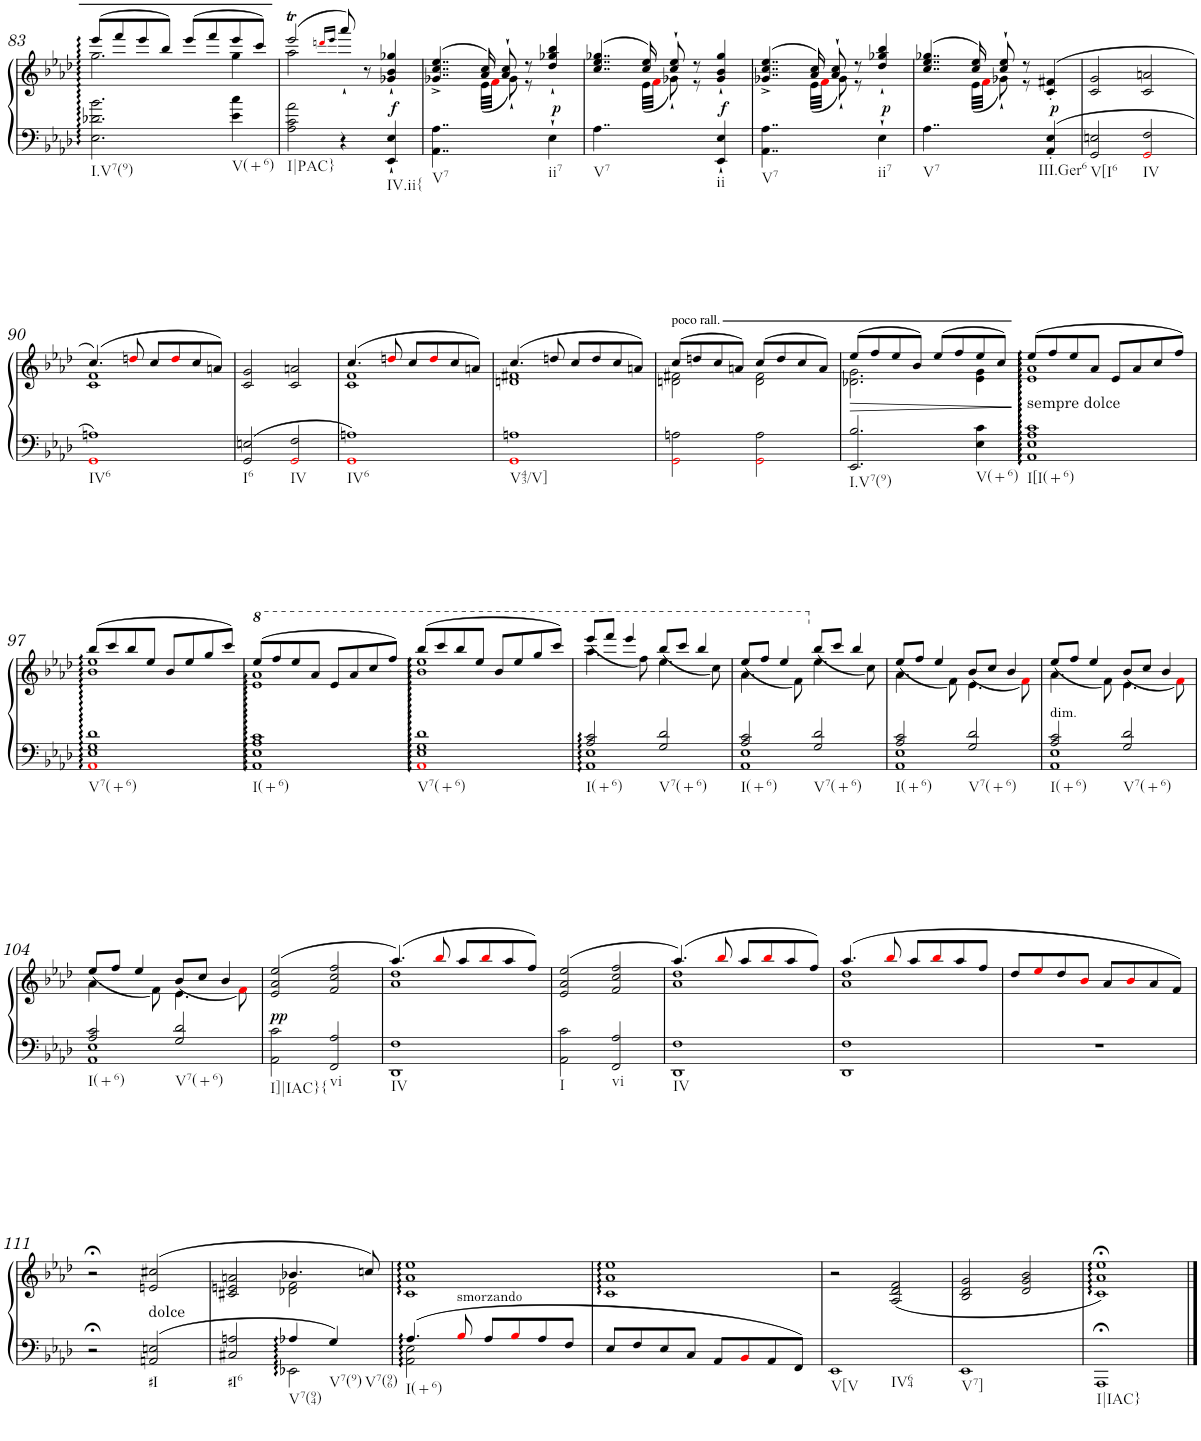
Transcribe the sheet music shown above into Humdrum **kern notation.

**kern	**kern	**dynam
*part1	*part1	*part1
*staff2	*staff1	*staff1/2
*I"Piano	*	*
*I'Pno.	*	*
!!LO:PB:g=z
*clefG2	*clefG2	*
*k[b-e-a-d-]	*k[b-e-a-d-]	*
*M4/4	*M4/4	*
*met(c)	*met(c)	*
=83	=83	=83
*	*^	*
!LO:TX:b:t=I.V7(9)	!	!	!
2.E-\ 2.d-X\ 2.b-\	(8eee-/L	2.gg\	.
.	8fff/	.	.
.	8eee-/	.	.
.	8bb-/J)	.	.
.	(8eee-/L	.	.
.	8fff/	.	.
!LO:TX:b:t=V(+6)	!	!	!
4e-\ 4cc\	8eee-/	4gg\	.
.	8ccc/J)	.	.
=84	=84	=84	=84
!LO:TX:b:t=I|PAC}	!	!	!
2A-\ 2c\ 2a-\	(2eee-T/	2aa-\	.
.	16qdddni/LL	.	.
.	16qeee-/JJ	.	.
4r	8aaa-`/)	2ryy	.
.	8r	.	.
!LO:TX:b:t=IV.ii{	!	!	!
!	!	!	!LO:DY:b
4EE-/` 4E-/`	4g-X/` 4b-/` 4gg-X/`	.	f
=85	=85	=85	=85
!LO:TX:b:t=V7	!	!	!
4..AA-\ 4..A-\	(4..g-X/^ 4..cc/^ 4..ee-/^	4..ryy	.
16ryy	16a-/ 16cc/)	(32e-\LLL	.
.	.	32fi\JJJ	.
8ryy	8a-/` 8cc/`	8g-`\)	.
8ryy	8r	8r	.
!LO:TX:b:t=ii7	!	!	!
!	!	!	!LO:DY:b
4E-`\	4dd-/` 4gg-X/` 4bb-/`	4ryy	p
=86	=86	=86	=86
!LO:TX:b:t=V7	!	!	!
4..A-\	(4..cc/ 4..ee-/ 4..gg-X/	4..ryy	.
16ryy	16cc/ 16ee-/)	(32e-\LLL	.
.	.	32fi\JJJ	.
8ryy	8cc/` 8ee-/`	8g-X`\)	.
8ryy	8r	8r	.
!LO:TX:b:t=ii	!	!	!
!	!	!	!LO:DY:b
4EE-/` 4E-/`	4g-/` 4b-/` 4gg-/`	4ryy	f
=87	=87	=87	=87
!LO:TX:b:t=V7	!	!	!
4..AA-\ 4..A-\	(4..g-X/^ 4..cc/^ 4..ee-/^	4..ryy	.
16ryy	16a-/ 16cc/)	(32e-\LLL	.
.	.	32fi\JJJ	.
8ryy	8a-/` 8cc/`	8g-`\)	.
8ryy	8r	8r	.
!LO:TX:b:t=ii7	!	!	!
!	!	!	!LO:DY:b
4E-`\	4dd-/` 4gg-X/` 4bb-/`	4ryy	p
=88	=88	=88	=88
!LO:TX:b:t=V7	!	!	!
4..A-\	(4..cc/ 4..ee-/ 4..gg-X/	4..ryy	.
16ryy	16cc/ 16ee-/)	(32e-\LLL	.
.	.	32fi\JJJ	.
8ryy	8cc/` 8ee-/`	8g-X`\)	.
8ryy	8r	8r	.
!LO:TX:b:t=III.Ger6	!	!	!
!	!	!	!LO:DY:b
4AA-/' 4E-/'	(4c/' 4f#X/'	4ryy	p
=89	=89	=89	=89
!LO:TX:b:t=V[I6	!	!	!
*	*v	*v	*
2GG/ 2En/	2c/ 2g/	.
!LO:TX:b:t=IV	!	!
2GGi/ 2F/	2c/ 2an/	.
!!LO:LB:g=z
=90	=90	=90
*	*^	*
!LO:TX:b:t=IV6	!	!	!
1GGi 1An	(4.cc/)	1c 1f	.
.	8ddni/	.	.
.	8cc/L	.	.
.	8ddi/	.	.
.	8cc/	.	.
.	8an/J)	.	.
*	*v	*v	*
=91	=91	=91
!LO:TX:b:t=I6	!	!
2GG/ 2En/	2c/ 2g/	.
!LO:TX:b:t=IV	!	!
2GGi/ 2F/	2c/ 2an/	.
=92	=92	=92
*	*^	*
!LO:TX:b:t=IV6	!	!	!
1GGi 1An	(4.cc/	1c 1f	.
.	8ddni/	.	.
.	8cc/L	.	.
.	8ddi/	.	.
.	8cc/	.	.
.	8an/J)	.	.
=93	=93	=93	=93
!LO:TX:b:t=V43/V]	!	!	!
1GGi 1An	(4.cc/	1dn 1f#X	.
.	8ddn/	.	.
.	8cc/L	.	.
.	8dd/	.	.
.	8cc/	.	.
.	8an/J)	.	.
=94	=94	=94	=94
!	!LO:TX:a:t=poco rall.	!	!
2GGi\ 2An\	(>8cc/L	2dn\ 2f#X\	.
.	8ddn/	.	.
.	8cc/	.	.
.	8an/J)	.	.
2GGi\ 2A\	(>8cc/L	2d\ 2f#\	.
.	8dd/	.	.
.	8cc/	.	.
.	8a/J)	.	.
=95	=95	=95	=95
!LO:TX:b:t=I.V7(9)	!	!	!
!	!	!	!LO:HP:b
2.EE-/ 2.B-/	(8ee-/L	2.d-X\ 2.g\	>
.	8ff/	.	.
.	8ee-/	.	.
.	8b-/J)	.	.
.	(8ee-/L	.	.
.	8ff/	.	.
!LO:TX:b:t=V(+6)	!	!	!
4E-\ 4c\	8ee-/	4e-\ 4g\	.
.	8cc/J)	.	.
*	*v	*v	*
.	.	]
=96	=96	=96
*	*^	*
!	!LO:TX:b:t=sempre dolce	!	!
!LO:TX:b:t=I[I(+6)	!	!	!
1AA- 1E- 1A- 1c	(>8ee-/L	1e- 1a-	.
.	8ff/	.	.
.	8ee-/	.	.
.	8a-/J	.	.
.	8e-/L	.	.
.	8a-/	.	.
.	8cc/	.	.
.	8ff/J)	.	.
!!LO:LB:g=z	!!
=97	=97	=97	=97
!LO:TX:b:t=V7(+6)	!	!	!
1AA-i 1E- 1G 1d-	(>8bb-/L	1b- 1ee-	.
.	8ccc/	.	.
.	8bb-/	.	.
.	8ee-/J	.	.
.	8b-/L	.	.
.	8ee-/	.	.
.	8gg/	.	.
.	8ccc/J)	.	.
=98	=98	=98	=98
!LO:TX:b:t=I(+6)	!	!	!
1AA- 1E- 1A- 1c	(>8eee-/L	1ee- 1aa-	.
.	8fff/	.	.
.	8eee-/	.	.
.	8aa-/J	.	.
.	8ee-/L	.	.
.	8aa-/	.	.
.	8ccc/	.	.
.	8fff/J)	.	.
=99	=99	=99	=99
!LO:TX:b:t=V7(+6)	!	!	!
1AA-i 1E- 1G 1d-	(>8bbb-/L	1bb- 1eee-	.
.	8cccc/	.	.
.	8bbb-/	.	.
.	8eee-/J	.	.
.	8bb-/L	.	.
.	8eee-/	.	.
.	8ggg/	.	.
.	8cccc/J)	.	.
=100	=100	=100	=100
*^	*	*	*
!LO:TX:b:t=I(+6)	!	!	!	!
2A-/ 2c/	1AA- 1E-	(8eeee-/L	4.aaa-\	.
.	.	8ffff/J	.	.
.	.	4eeee-/	.	.
.	.	.	8fff\)	.
!LO:TX:b:t=V7(+6)	!	!	!	!
2G/ 2d-/	.	(8bbb-/L	4.eee-\	.
.	.	8cccc/J	.	.
.	.	4bbb-/	.	.
.	.	.	8ccc\)	.
=101	=101	=101	=101	=101
!LO:TX:b:t=I(+6)	!	!	!	!
2A-/ 2c/	1AA- 1E-	(8eee-/L	4.aa-\	.
.	.	8fff/J	.	.
.	.	4eee-/	.	.
.	.	.	8ff\)	.
!LO:TX:b:t=V7(+6)	!	!	!	!
2G/ 2d-/	.	(8bb-/L	4.ee-\	.
.	.	8ccc/J	.	.
.	.	4bb-/	.	.
.	.	.	8cc\)	.
=102	=102	=102	=102	=102
!LO:TX:b:t=I(+6)	!	!	!	!
2A-/ 2c/	1AA- 1E-	(8ee-/L	4.a-\	.
.	.	8ff/J	.	.
.	.	4ee-/	.	.
.	.	.	8f\)	.
!LO:TX:b:t=V7(+6)	!	!	!	!
2G/ 2d-/	.	(8b-/L	4.e-\	.
.	.	8cc/J	.	.
.	.	4b-/	.	.
.	.	.	8fi\)	.
=103	=103	=103	=103	=103
!	!	!LO:TX:b:t=dim.	!	!
!LO:TX:b:t=I(+6)	!	!	!	!
2A-/ 2c/	1AA- 1E-	(8ee-/L	4.a-\	.
.	.	8ff/J	.	.
.	.	4ee-/	.	.
.	.	.	8f\)	.
!LO:TX:b:t=V7(+6)	!	!	!	!
2G/ 2d-/	.	(8b-/L	4.e-\	.
.	.	8cc/J	.	.
.	.	4b-/	.	.
.	.	.	8fi\)	.
!!LO:LB:g=z	!!
=104	=104	=104	=104	=104
!LO:TX:b:t=I(+6)	!	!	!	!
2A-/ 2c/	1AA- 1E-	(8ee-/L	4.a-\	.
.	.	8ff/J	.	.
.	.	4ee-/	.	.
.	.	.	8f\)	.
!LO:TX:b:t=V7(+6)	!	!	!	!
2G/ 2d-/	.	(8b-/L	4.e-\	.
.	.	8cc/J	.	.
.	.	4b-/	.	.
.	.	.	8fi\)	.
*v	*v	*	*	*
=105	=105	=105	=105
!LO:TX:b:t=I]|IAC}{	!	!	!
!	!	!	!LO:DY:b
*	*v	*v	*
2AA-\ 2c\	(>2e-/ 2a-/ 2ee-/	pp
!LO:TX:b:t=vi	!	!
2FF/ 2A-/	2f/ 2cc/ 2ff/	.
=106	=106	=106
*	*^	*
!LO:TX:b:t=IV	!	!	!
1DD- 1F	(4.aa-/)	1a- 1dd-	.
.	8bb-i/	.	.
.	8aa-/L	.	.
.	8bb-i/	.	.
.	8aa-/	.	.
.	8ff/J)	.	.
*	*v	*v	*
=107	=107	=107
!LO:TX:b:t=I	!	!
2AA-\ 2c\	(>2e-/ 2a-/ 2ee-/	.
!LO:TX:b:t=vi	!	!
2FF/ 2A-/	2f/ 2cc/ 2ff/	.
=108	=108	=108
*	*^	*
!LO:TX:b:t=IV	!	!	!
1DD- 1F	(4.aa-/)	1a- 1dd-	.
.	8bb-i/	.	.
.	8aa-/L	.	.
.	8bb-i/	.	.
.	8aa-/	.	.
.	8ff/J)	.	.
=109	=109	=109	=109
1DD- 1F	(4.aa-/	1a- 1dd-	.
.	8bb-i/	.	.
.	8aa-/L	.	.
.	8bb-i/	.	.
.	8aa-/	.	.
.	8ff/J	.	.
*	*v	*v	*
=110	=110	=110
1r	8dd-/L	.
.	8ee-i/	.
.	8dd-/	.
.	8b-i/J	.
.	8a-/L	.
.	8b-i/	.
.	8a-/	.
.	8f/J)	.
!!LO:LB:g=z
=111	=111	=111
2r;<	2r;<	.
!	!LO:TX:b:t=dolce	!
!LO:TX:b:t=#I	!	!
2AAn/ 2En/	(>2en/ 2cc#X/	.
=112	=112	=112
*^	*^	*
!LO:TX:b:t=#I6	!	!	!	!
2C#X/ 2An/	2ryy	2c#X/ 2en/ 2an/	2ryy	.
!LO:TX:b:t=V7(94)	!	!	!	!
4A-X/	2EE-X\	4.b-X/	2d-X\ 2f\	.
!LO:TX:b:t=V7(9)	!	!	!	!
!LO:TX:b:t=V7(96)	!	!	!	!
4G/	.	.	.	.
.	.	8ccn/)	.	.
*	*	*v	*v	*
=113	=113	=113	=113
!LO:TX:b:t=I(+6)	!	!	!
4.A-/	2AA-\: 2E-\:	1c 1a- 1ee-	.
!LO:TX:a:t=smorzando	!	!	!
8B-i/	.	.	.
8A-/L	2ryy	.	.
8B-i/	.	.	.
8A-/	.	.	.
8F/J	.	.	.
*v	*v	*	*
=114	=114	=114
8E-/L	1c 1a- 1ee-	.
8F/	.	.
8E-/	.	.
8C/J	.	.
8AA-/L	.	.
8BB-i/	.	.
8AA-/	.	.
8FF/J	.	.
=115	=115	=115
!LO:TX:b:t=V[V	!	!
!LO:TX:b:t=IV64	!	!
1EE-	2r	.
.	(2A-/ 2d-/ 2f/	.
=116	=116	=116
!LO:TX:b:t=V7]	!	!
1EE-	2B-/ 2d-/ 2g/	.
.	2d-/ 2g/ 2b-/	.
=117	=117	=117
!LO:TX:b:t=I|IAC}	!	!
1AAA-;<	1c;< 1a-;< 1ee-;<)	.
==	==	==
*-	*-	*-
